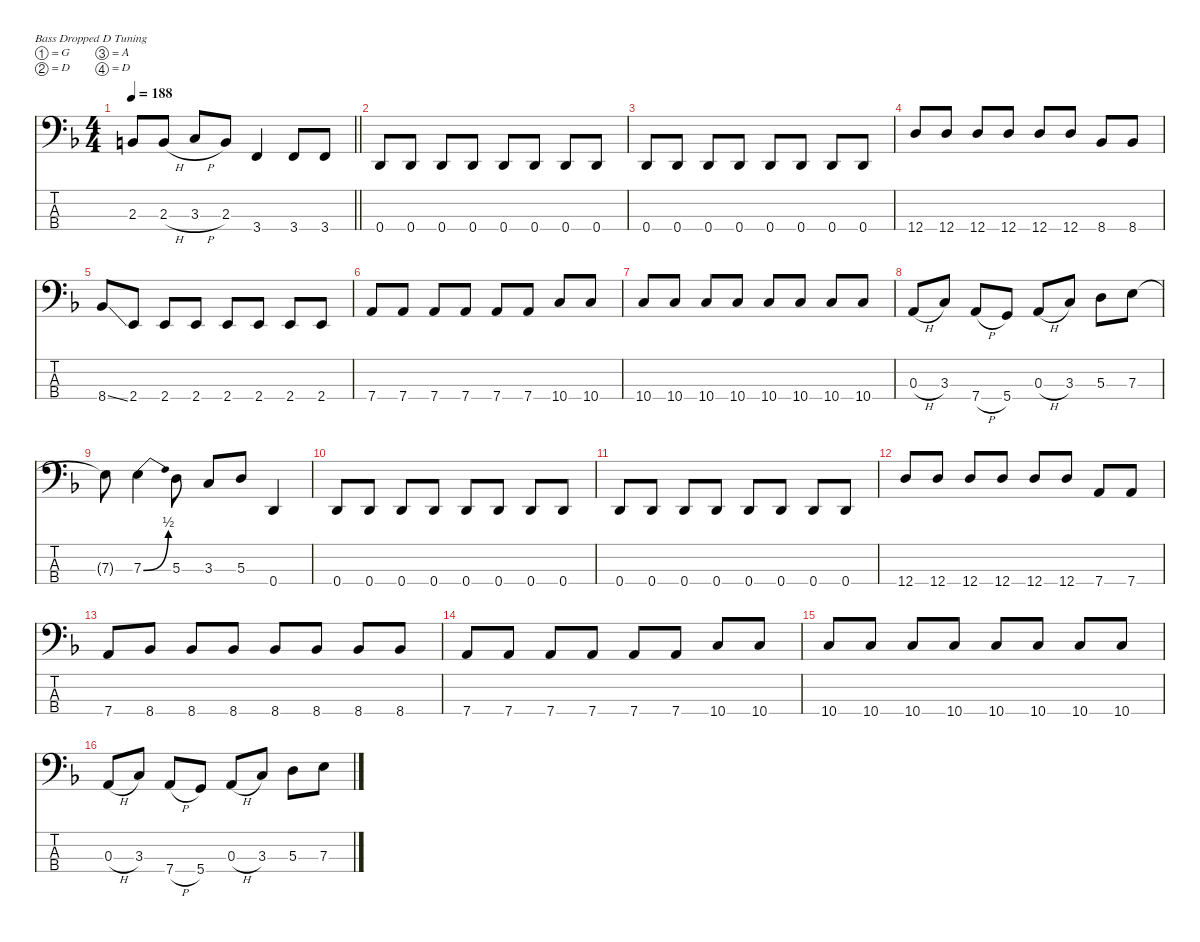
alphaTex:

\defaultSystemsLayout 4
\hideDynamics
\bracketExtendMode nobrackets
\singleTrackTrackNamePolicy hidden
\multiTrackTrackNamePolicy hidden
\firstSystemTrackNameMode fullname
\firstSystemTrackNameOrientation horizontal
\otherSystemsTrackNameOrientation horizontal
\track ("Martin Mendez" "el.bs.") {defaultSystemsLayout 4 instrument electricbassfinger}
\staff {score tabs}
\tuning (G2 D2 A1 D1)
\ts (4 4)
\tempo 188
\clef f4
\barLineRight lightlight
\ks dminor
2.3{t acc forcenatural}.8{dy f beam Up} 2.3{h acc forcenatural}.8{beam Up} 3.3{h acc forcenatural}.8{beam Up} 2.3{acc forcenatural}.8{beam Up} 3.4{acc forcenatural}.4{beam Up} 3.4{acc forcenatural}.8{beam Up} 3.4{acc forcenatural}.8{beam Up} |
0.4{acc forcenatural}.8{beam Up} 0.4{acc forcenatural}.8{beam Up} 0.4{acc forcenatural}.8{beam Up} 0.4{acc forcenatural}.8{beam Up} 0.4{acc forcenatural}.8{beam Up} 0.4{acc forcenatural}.8{beam Up} 0.4{acc forcenatural}.8{beam Up} 0.4{acc forcenatural}.8{beam Up} |
0.4{acc forcenatural}.8{beam Up} 0.4{acc forcenatural}.8{beam Up} 0.4{acc forcenatural}.8{beam Up} 0.4{acc forcenatural}.8{beam Up} 0.4{acc forcenatural}.8{beam Up} 0.4{acc forcenatural}.8{beam Up} 0.4{acc forcenatural}.8{beam Up} 0.4{acc forcenatural}.8{beam Up} |
12.4{acc forcenatural}.8{beam Up} 12.4{acc forcenatural}.8{beam Up} 12.4{acc forcenatural}.8{beam Up} 12.4{acc forcenatural}.8{beam Up} 12.4{acc forcenatural}.8{beam Up} 12.4{acc forcenatural}.8{beam Up} 8.4{acc b}.8{beam Up} 8.4{acc b}.8{beam Up} |
8.4{ss acc b}.8{beam Up} 2.4{acc forcenatural}.8{beam Up} 2.4{acc forcenatural}.8{beam Up} 2.4{acc forcenatural}.8{beam Up} 2.4{acc forcenatural}.8{beam Up} 2.4{acc forcenatural}.8{beam Up} 2.4{acc forcenatural}.8{beam Up} 2.4{acc forcenatural}.8{beam Up} |
7.4{acc forcenatural}.8{beam Up} 7.4{acc forcenatural}.8{beam Up} 7.4{acc forcenatural}.8{beam Up} 7.4{acc forcenatural}.8{beam Up} 7.4{acc forcenatural}.8{beam Up} 7.4{acc forcenatural}.8{beam Up} 10.4{acc forcenatural}.8{beam Up} 10.4{acc forcenatural}.8{beam Up} |
10.4{acc forcenatural}.8{beam Up} 10.4{acc forcenatural}.8{beam Up} 10.4{acc forcenatural}.8{beam Up} 10.4{acc forcenatural}.8{beam Up} 10.4{acc forcenatural}.8{beam Up} 10.4{acc forcenatural}.8{beam Up} 10.4{acc forcenatural}.8{beam Up} 10.4{acc forcenatural}.8{beam Up} |
0.3{h acc forcenatural}.8{beam Up} 3.3{acc forcenatural}.8{beam Up} 7.4{h acc forcenatural}.8{beam Up} 5.4{acc forcenatural}.8{beam Up} 0.3{h acc forcenatural}.8{beam Up} 3.3{acc forcenatural}.8{beam Up} 5.3{acc forcenatural}.8{beam Down} 7.3{acc forcenatural}.8{beam Down} |
7.3{t acc forcenatural}.8{beam Down} 7.3{be (bend 0 0 22.999999199999998 2) acc forcenatural}.4{beam Down} 5.3{acc forcenatural}.8{beam Down} 3.3{acc forcenatural}.8{beam Up} 5.3{acc forcenatural}.8{beam Up} 0.4{acc forcenatural}.4{beam Up} |
0.4{acc forcenatural}.8{beam Up} 0.4{acc forcenatural}.8{beam Up} 0.4{acc forcenatural}.8{beam Up} 0.4{acc forcenatural}.8{beam Up} 0.4{acc forcenatural}.8{beam Up} 0.4{acc forcenatural}.8{beam Up} 0.4{acc forcenatural}.8{beam Up} 0.4{acc forcenatural}.8{beam Up} |
0.4{acc forcenatural}.8{beam Up} 0.4{acc forcenatural}.8{beam Up} 0.4{acc forcenatural}.8{beam Up} 0.4{acc forcenatural}.8{beam Up} 0.4{acc forcenatural}.8{beam Up} 0.4{acc forcenatural}.8{beam Up} 0.4{acc forcenatural}.8{beam Up} 0.4{acc forcenatural}.8{beam Up} |
12.4{acc forcenatural}.8{beam Up} 12.4{acc forcenatural}.8{beam Up} 12.4{acc forcenatural}.8{beam Up} 12.4{acc forcenatural}.8{beam Up} 12.4{acc forcenatural}.8{beam Up} 12.4{acc forcenatural}.8{beam Up} 7.4{acc forcenatural}.8{beam Up} 7.4{acc forcenatural}.8{beam Up} |
7.4{acc forcenatural}.8{beam Up} 8.4{acc b}.8{beam Up} 8.4{acc b}.8{beam Up} 8.4{acc b}.8{beam Up} 8.4{acc b}.8{beam Up} 8.4{acc b}.8{beam Up} 8.4{acc b}.8{beam Up} 8.4{acc b}.8{beam Up} |
7.4{acc forcenatural}.8{beam Up} 7.4{acc forcenatural}.8{beam Up} 7.4{acc forcenatural}.8{beam Up} 7.4{acc forcenatural}.8{beam Up} 7.4{acc forcenatural}.8{beam Up} 7.4{acc forcenatural}.8{beam Up} 10.4{acc forcenatural}.8{beam Up} 10.4{acc forcenatural}.8{beam Up} |
10.4{acc forcenatural}.8{beam Up} 10.4{acc forcenatural}.8{beam Up} 10.4{acc forcenatural}.8{beam Up} 10.4{acc forcenatural}.8{beam Up} 10.4{acc forcenatural}.8{beam Up} 10.4{acc forcenatural}.8{beam Up} 10.4{acc forcenatural}.8{beam Up} 10.4{acc forcenatural}.8{beam Up} |
0.3{h acc forcenatural}.8{beam Up} 3.3{acc forcenatural}.8{beam Up} 7.4{h acc forcenatural}.8{beam Up} 5.4{acc forcenatural}.8{beam Up} 0.3{h acc forcenatural}.8{beam Up} 3.3{acc forcenatural}.8{beam Up} 5.3{acc forcenatural}.8{beam Down} 7.3{acc forcenatural}.8{beam Down}
